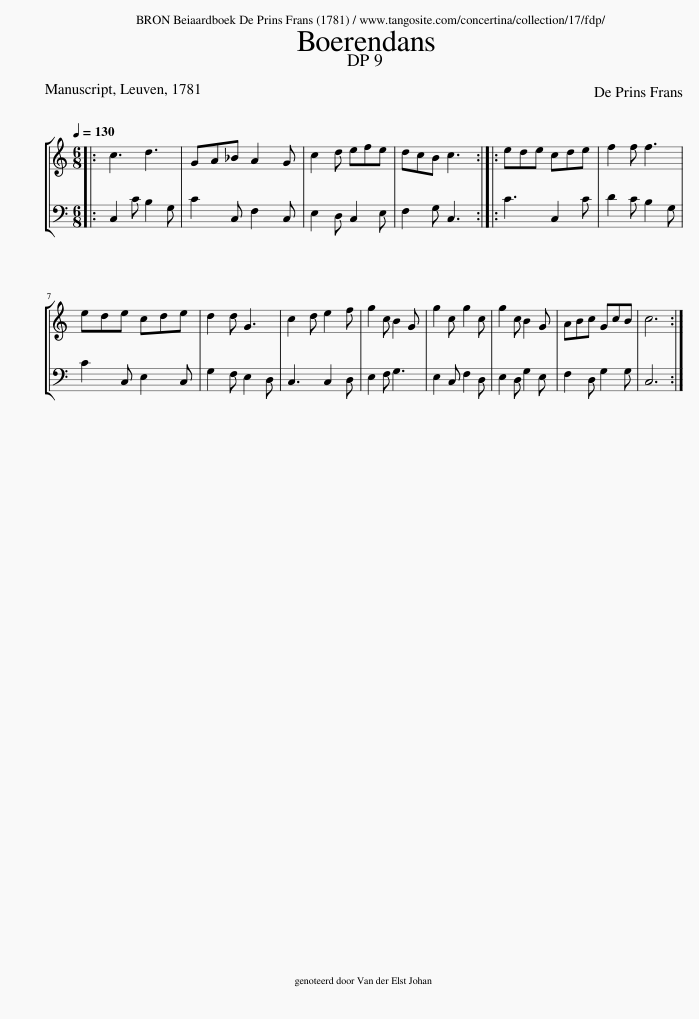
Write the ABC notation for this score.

X:1
%%score [ 1 2 ]
L:1/8
Q:1/4=130
M:6/8
I:linebreak $
K:C
V:1 treble
V:2 bass
V:1
|: c3 d3 | GA_B A2 G | c2 d efe | dcB c3 :: ede cde | %5
 f2 f f3 |$ ede cde | d2 d G3 | c2 d e2 f | g2 c B2 G | %10
 g2 c g2 c | g2 c B2 G | ABc GcB | c6 :| %14
V:2
|: C,2 C B,2 G, | C2 C, F,2 C, | E,2 D, C,2 E, | F,2 G, C,3 :: C3 C,2 C | %5
 D2 C B,2 G, |$ C2 C, E,2 C, | G,2 F, E,2 D, | C,3 C,2 D, | E,2 F, G,3 | %10
 E,2 C, F,2 D, | E,2 D, G,2 E, | F,2 D, G,2 G, | C,6 :| %14
